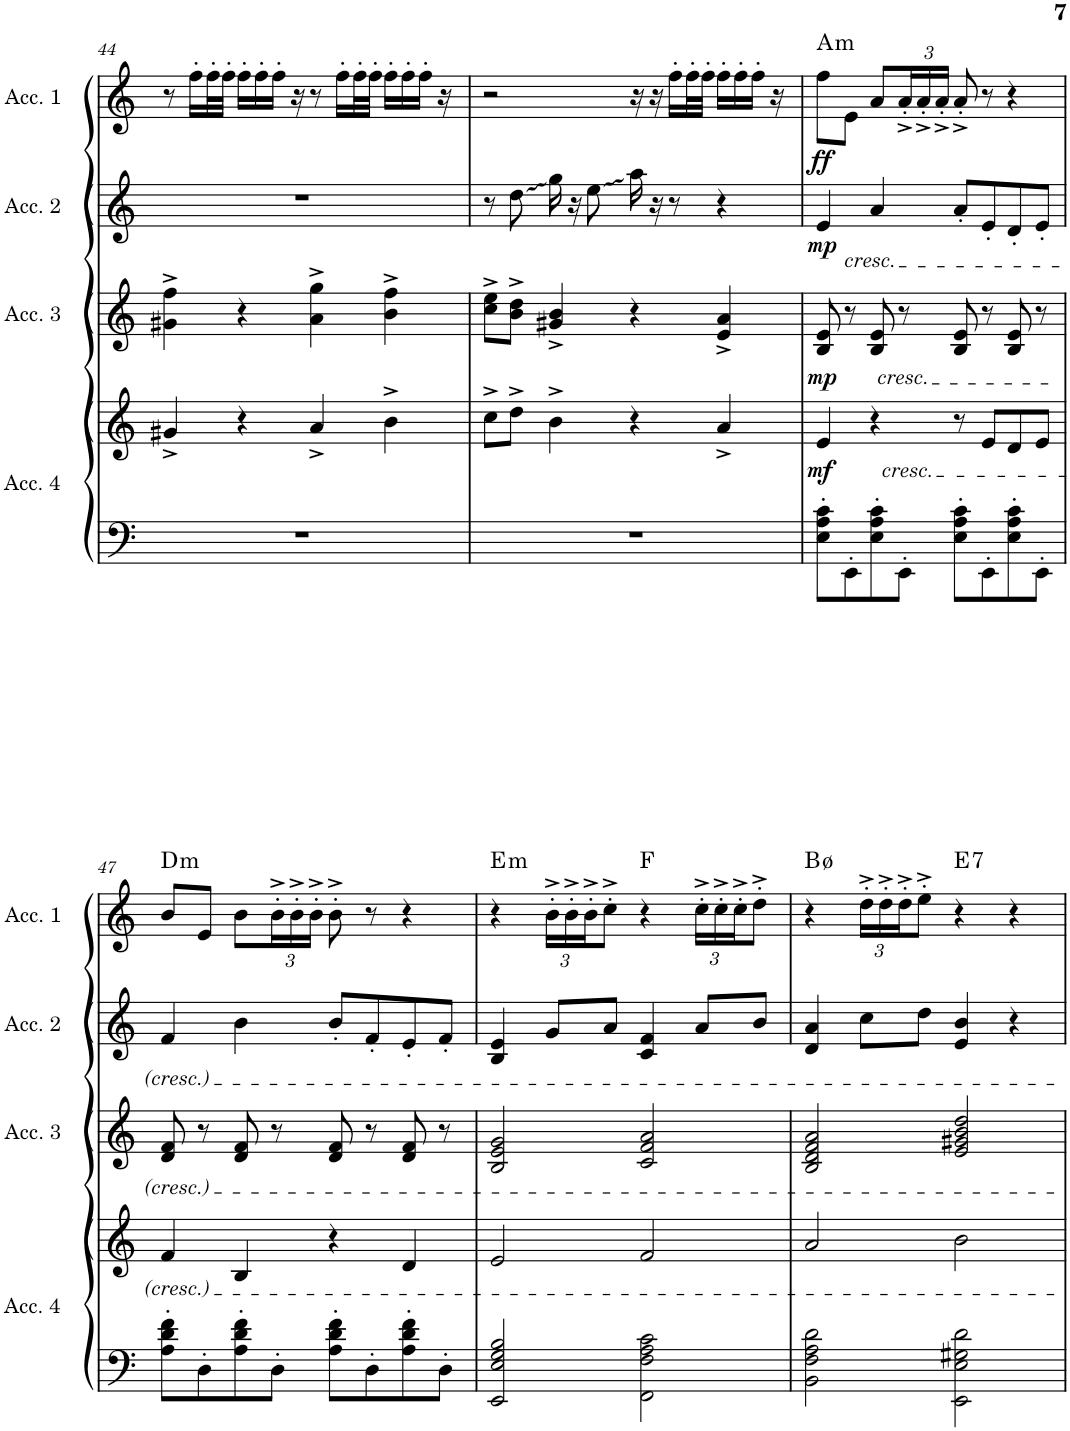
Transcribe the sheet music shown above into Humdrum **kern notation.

**kern	**kern	**dynam	**kern	**dynam	**kern	**dynam	**kern	**dynam	**harte
*part4	*part4	*part4	*part3	*part3	*part2	*part2	*part1	*part1	*part1
*staff5	*staff4	*staff4/5	*staff3	*staff3	*staff2	*staff2	*staff1	*staff1	*
*I"Accordion 4	*	*	*I"Accordion 3	*	*I"Accordion 2	*	*I"Accordion 1	*	*
*I'Acc. 4	*	*	*I'Acc. 3	*	*I'Acc. 2	*	*I'Acc. 1	*	*
!!LO:PB:g=z
*clefF4	*clefG2	*	*clefG2	*	*clefG2	*	*clefG2	*	*
*	*	*	*Trd7c12	*	*	*	*	*	*
*k[]	*k[]	*	*k[]	*	*k[]	*	*k[]	*	*
*M4/4	*M4/4	*	*M4/4	*	*M4/4	*	*M4/4	*	*
=44	=44	=44	=44	=44	=44	=44	=44	=44	=44
1r	4g#X^/	.	4g#X\^ 4ff\^	.	1r	.	8r	.	.
.	.	.	.	.	.	.	16ff'\LL	.	.
.	.	.	.	.	.	.	32ff'\L	.	.
.	.	.	.	.	.	.	32ff'\JJJ	.	.
.	4r	.	4r	.	.	.	16ff'\LL	.	.
.	.	.	.	.	.	.	16ff'\	.	.
.	.	.	.	.	.	.	16ff'\JJ	.	.
.	.	.	.	.	.	.	16r	.	.
.	4a^/	.	4a\^ 4gg\^	.	.	.	8r	.	.
.	.	.	.	.	.	.	16ff'\LL	.	.
.	.	.	.	.	.	.	32ff'\L	.	.
.	.	.	.	.	.	.	32ff'\JJJ	.	.
.	4b^\	.	4b\^ 4ff\^	.	.	.	16ff'\LL	.	.
.	.	.	.	.	.	.	16ff'\	.	.
.	.	.	.	.	.	.	16ff'\JJ	.	.
.	.	.	.	.	.	.	16r	.	.
=45	=45	=45	=45	=45	=45	=45	=45	=45	=45
1r	8cc^\L	.	8cc\^ 8ee\^L	.	8r	.	2r	.	.
.	8dd^\J	.	8b\^ 8dd\^J	.	8dd\	.	.	.	.
.	4b^\	.	4g#X/^ 4b/^	.	16gg\	.	.	.	.
.	.	.	.	.	16r	.	.	.	.
.	.	.	.	.	8ee\	.	.	.	.
.	4r	.	4r	.	16aa\	.	16r	.	.
.	.	.	.	.	16r	.	16r	.	.
.	.	.	.	.	8r	.	16ff'\LL	.	.
.	.	.	.	.	.	.	32ff'\L	.	.
.	.	.	.	.	.	.	32ff'\JJJ	.	.
.	4a^/	.	4e/^ 4a/^	.	4r	.	16ff'\LL	.	.
.	.	.	.	.	.	.	16ff'\	.	.
.	.	.	.	.	.	.	16ff'\JJ	.	.
.	.	.	.	.	.	.	16r	.	.
=46	=46	=46	=46	=46	=46	=46	=46	=46	=46
!	!	!	!LO:TX:b:i:t=cresc.	!	!	!	!	!	!
!	!LO:TX:b:i:t=cresc.	!	!	!	!	!	!	!	!
!	!	!LO:DY:b	!	!LO:DY:b	!	!LO:DY:b	!	!LO:DY:b	!LO:H:kt=m
8E\' 8A\' 8c\'L	4e/	mf	8B/ 8e/	mp	4e/	mp	8ff\L	ff	A:min
8EE'\	.	.	8r	.	.	.	8e\J	.	.
!	!	!	!	!	!LO:TX:b:i:t=cresc.	!	!	!	!
8E\' 8A\' 8c\'	4r	.	8B/ 8e/	.	4a/	.	8a/L	.	.
*	*	*	*	*	*	*	*Xbrackettup	*	*
8EE'\J	.	.	8r	.	.	.	24a'^/L	.	.
.	.	.	.	.	.	.	24a'^/	.	.
.	.	.	.	.	.	.	24a'^/JJ	.	.
8E\' 8A\' 8c\'L	8r	.	8B/ 8e/	.	8a'/L	.	8a'^/	.	.
8EE'\	8e/L	.	8r	.	8e'/	.	8r	.	.
8E\' 8A\' 8c\'	8d/	.	8B/ 8e/	.	8d'/	.	4r	.	.
8EE'\J	8e/J	.	8r	.	8e'/J	.	.	.	.
!!LO:LB:g=z
=47	=47	=47	=47	=47	=47	=47	=47	=47	=47
!	!	!	!	!	!	!	!	!	!LO:H:kt=m
8A\' 8d\' 8f\'L	4f/	.	8d/ 8f/	.	4f/	.	8b/L	.	D:min
8D'\	.	.	8r	.	.	.	8e/J	.	.
8A\' 8d\' 8f\'	4B/	.	8d/ 8f/	.	4b\	.	8b\L	.	.
8D'\J	.	.	8r	.	.	.	24b'^\L	.	.
.	.	.	.	.	.	.	24b'^\	.	.
.	.	.	.	.	.	.	24b'^\JJ	.	.
8A\' 8d\' 8f\'L	4r	.	8d/ 8f/	.	8b'/L	.	8b'^\	.	.
8D'\	.	.	8r	.	8f'/	.	8r	.	.
8A\' 8d\' 8f\'	4d/	.	8d/ 8f/	.	8e'/	.	4r	.	.
8D'\J	.	.	8r	.	8f'/J	.	.	.	.
=48	=48	=48	=48	=48	=48	=48	=48	=48	=48
!	!	!	!	!	!	!	!	!	!LO:H:kt=m
2EE/ 2E/ 2G/ 2B/	2e/	.	2B/ 2e/ 2g/	.	4B/ 4e/	.	4r	.	E:min
.	.	.	.	.	8g/L	.	24b'^\LL	.	.
.	.	.	.	.	.	.	24b'^\	.	.
.	.	.	.	.	.	.	24b'^\J	.	.
.	.	.	.	.	8a/J	.	8cc'^\J	.	.
2FF\ 2F\ 2A\ 2c\	2f/	.	2c/ 2f/ 2a/	.	4c/ 4f/	.	4r	.	F:maj
.	.	.	.	.	8a/L	.	24cc'^\LL	.	.
.	.	.	.	.	.	.	24cc'^\	.	.
.	.	.	.	.	.	.	24cc'^\J	.	.
.	.	.	.	.	8b/J	.	8dd'^\J	.	.
=49	=49	=49	=49	=49	=49	=49	=49	=49	=49
2BB\ 2F\ 2A\ 2d\	2a/	.	2B/ 2d/ 2f/ 2a/	.	4d/ 4a/	.	4r	.	B:hdim7
.	.	.	.	.	8cc\L	.	24dd'^\LL	.	.
.	.	.	.	.	.	.	24dd'^\	.	.
.	.	.	.	.	.	.	24dd'^\J	.	.
.	.	.	.	.	8dd\J	.	8ee'^\J	.	.
!	!	!	!	!	!	!	!	!	!LO:H:kt=7
2EE\ 2E\ 2G#X\ 2d\	2b\	.	2e/ 2g#X/ 2b/ 2dd/	.	4e/ 4b/	.	4r	.	E:7
.	.	.	.	.	4r	.	4r	.	.
=	=	=	=	=	=	=	=	=	=
*-	*-	*-	*-	*-	*-	*-	*-	*-	*-
